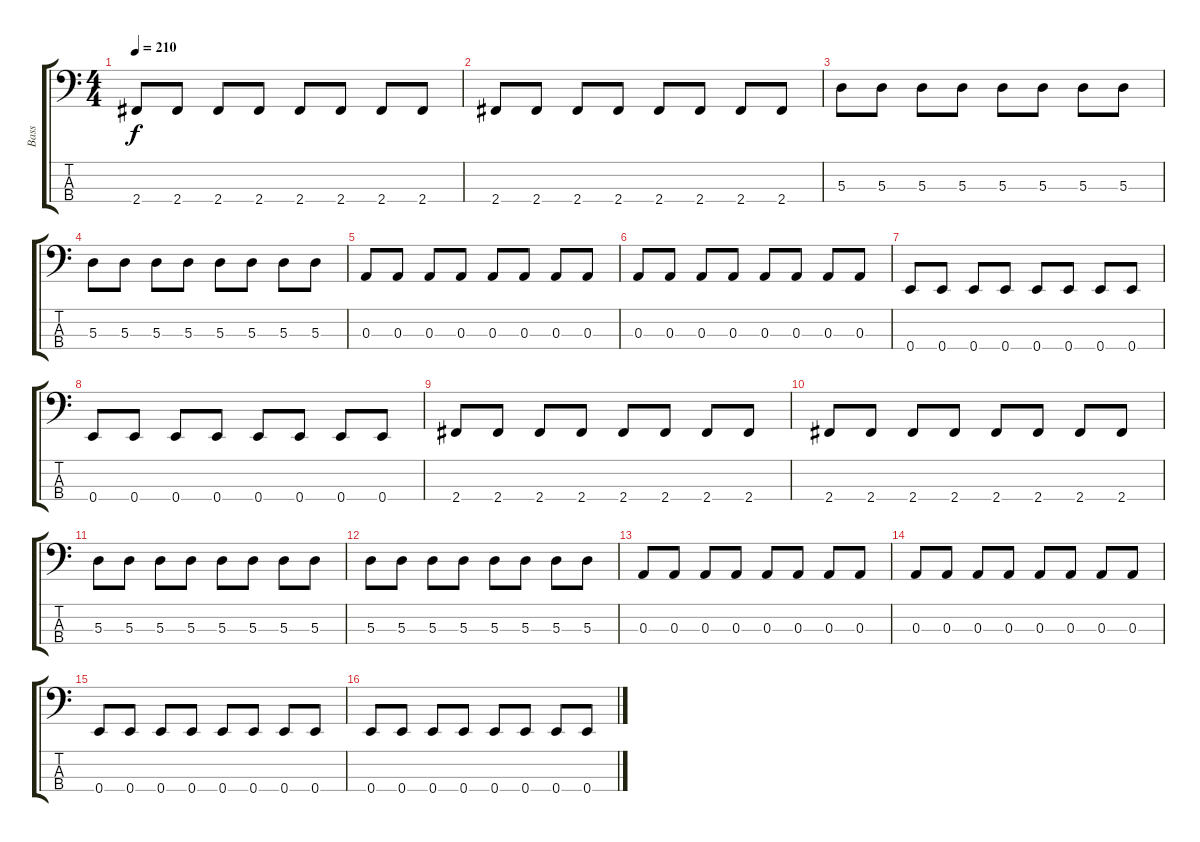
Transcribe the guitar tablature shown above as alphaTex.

\track ("Bass" "Bass") {instrument electricbassfinger}
\staff {score tabs}
\tuning (G2 D2 A1 E1) {hide}
\ts (4 4)
\tempo 210
\clef f4
\ks c
2.4.8{dy f} 2.4.8 2.4.8 2.4.8 2.4.8 2.4.8 2.4.8 2.4.8 |
2.4.8 2.4.8 2.4.8 2.4.8 2.4.8 2.4.8 2.4.8 2.4.8 |
5.3.8 5.3.8 5.3.8 5.3.8 5.3.8 5.3.8 5.3.8 5.3.8 |
5.3.8 5.3.8 5.3.8 5.3.8 5.3.8 5.3.8 5.3.8 5.3.8 |
0.3.8 0.3.8 0.3.8 0.3.8 0.3.8 0.3.8 0.3.8 0.3.8 |
0.3.8 0.3.8 0.3.8 0.3.8 0.3.8 0.3.8 0.3.8 0.3.8 |
0.4.8 0.4.8 0.4.8 0.4.8 0.4.8 0.4.8 0.4.8 0.4.8 |
0.4.8 0.4.8 0.4.8 0.4.8 0.4.8 0.4.8 0.4.8 0.4.8 |
2.4.8 2.4.8 2.4.8 2.4.8 2.4.8 2.4.8 2.4.8 2.4.8 |
2.4.8 2.4.8 2.4.8 2.4.8 2.4.8 2.4.8 2.4.8 2.4.8 |
5.3.8 5.3.8 5.3.8 5.3.8 5.3.8 5.3.8 5.3.8 5.3.8 |
5.3.8 5.3.8 5.3.8 5.3.8 5.3.8 5.3.8 5.3.8 5.3.8 |
0.3.8 0.3.8 0.3.8 0.3.8 0.3.8 0.3.8 0.3.8 0.3.8 |
0.3.8 0.3.8 0.3.8 0.3.8 0.3.8 0.3.8 0.3.8 0.3.8 |
0.4.8 0.4.8 0.4.8 0.4.8 0.4.8 0.4.8 0.4.8 0.4.8 |
0.4.8 0.4.8 0.4.8 0.4.8 0.4.8 0.4.8 0.4.8 0.4.8
